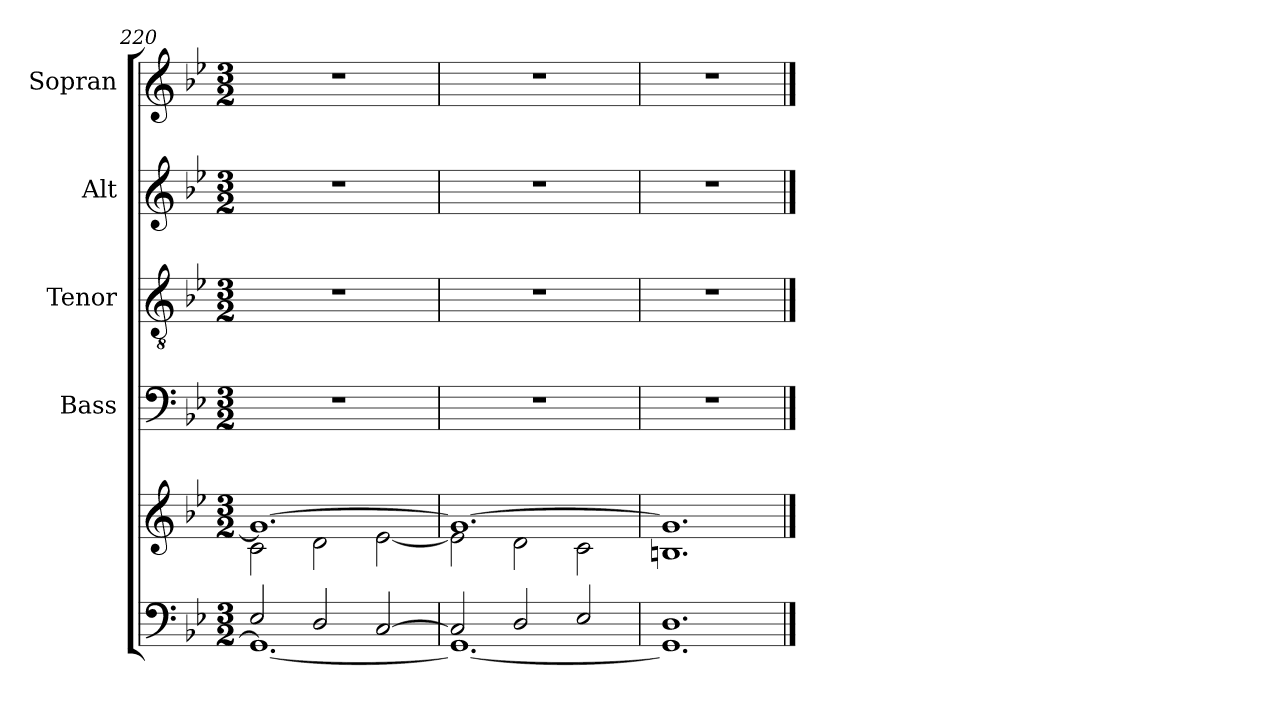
**kern	**kern	**kern	**kern	**kern	**kern
*part5	*part5	*part4	*part3	*part2	*part1
*staff6	*staff5	*staff4	*staff3	*staff2	*staff1
*	*	*I"Bass	*I"Tenor	*I"Alt	*I"Sopran
*	*	*I'B.	*I'T.	*I'A.	*I'S.
*clefF4	*clefG2	*clefF4	*clefGv2	*clefG2	*clefG2
*k[b-e-]	*k[b-e-]	*k[b-e-]	*k[b-e-]	*k[b-e-]	*k[b-e-]
*B-:	*B-:	*B-:	*B-:	*B-:	*B-:
*M3/2	*M3/2	*M3/2	*M3/2	*M3/2	*M3/2
=220	=220	=220	=220	=220	=220
*^	*^	*	*	*	*
2E-/	1.GG_	1.g_	2c\	1.r	1.r	1.r	1.r
2D/	.	.	2d\	.	.	.	.
[>2C/	.	.	[<2e-\	.	.	.	.
=221	=221	=221	=221	=221	=221	=221	=221
2C/]	1.GG_	1.g_	2e-\]	1.r	1.r	1.r	1.r
2D/	.	.	2d\	.	.	.	.
2E-/	.	.	2c\	.	.	.	.
=222	=222	=222	=222	=222	=222	=222	=222
1.D	1.GG]	1.g]	1.Bn	1.r	1.r	1.r	1.r
*v	*v	*	*	*	*	*	*
*	*v	*v	*	*	*	*
==	==	==	==	==	==
*-	*-	*-	*-	*-	*-
